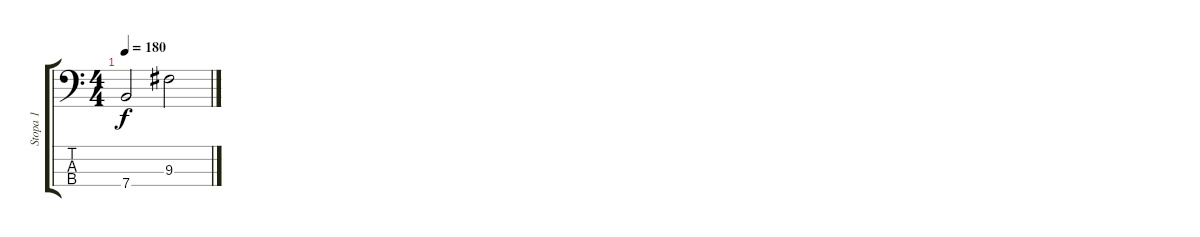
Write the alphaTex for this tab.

\track ("Stopa 1" "Stopa 1") {instrument acousticbass}
\staff {score tabs}
\tuning (G2 D2 A1 E1) {hide}
\ts (4 4)
\tempo 180
\clef f4
\ks c
7.4.2{dy f} 9.3.2
